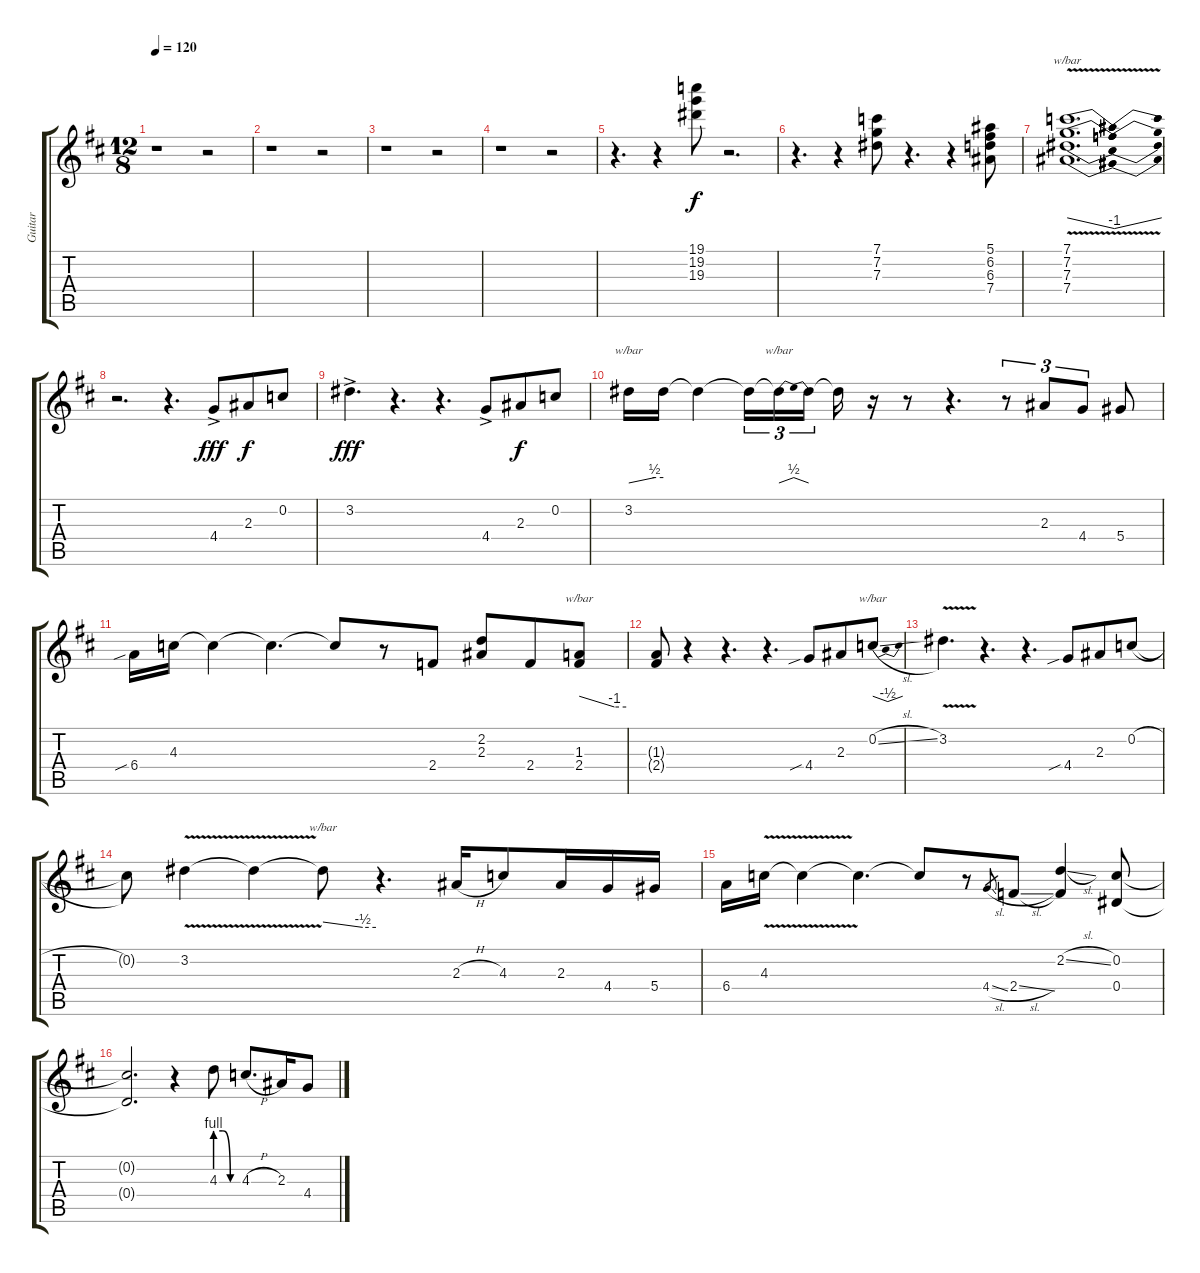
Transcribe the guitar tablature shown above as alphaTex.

\track ("Guitar " "Guitar ") {instrument distortionguitar}
\staff {score tabs}
\tuning (F4 C4 Ab3 Eb3 Bb2 F2) {hide}
\ts (12 8)
\tempo 120
\clef g2
\ks d
r.1{dy f instrument distortionguitar} r.2 |
r.1 r.2 |
r.1 r.2 |
r.1 r.2 |
r.4{d} r.4 (19.1 19.2 19.3).8 r.2{d} |
r.4{d} r.4 (7.1 7.2 7.3).8 r.4{d} r.4 (5.1 6.2 6.3 7.4).8 |
(7.1{v} 7.2 7.3{v} 7.4).1{d tbe (dip default 0 0 30 -4 60 0)} |
r.2{d} r.4{d} 4.4{ac}.8{dy fff} 2.3.8{dy f} 0.2.8 |
3.2{ac}.4{d dy fff} r.4{d} r.4{d} 4.4{ac}.8 2.3.8{dy f} 0.2.8 |
3.2.16{tbe (custom default 0 0 45 2 60 2)} 3.2{t}.16 3.2{t}.4 3.2{t}.16{tu (3 2)} 3.2{t}.16{tu (3 2) tbe (dip default 0 0 30 2 60 0)} 3.2{t}.16{tu (3 2) beam splitsecondary} 3.2{t}.16 r.16 r.8 r.4{d} r.8{tu (3 2)} 2.3.8{tu (3 2)} 4.4.8{tu (3 2)} 5.4.8 |
6.4{sib}.16 4.3.16 4.3{t}.4 4.3{t}.4{d} 4.3{t}.8 r.8 2.4.8 (2.2 2.3).8 2.4.8 (1.3 2.4).8{tbe (custom default 0 0 45 -4 60 -4)} |
(1.3{t} 2.4{t}).8 r.4 r.4{d} r.4{d} 4.4{sib}.8 2.3.8 0.2{sl}.8{tbe (dip default 0 0 30 -2 60 0)} |
3.2{v}.4{d} r.4{d} r.4{d} 4.4{sib}.8 2.3.8 0.2{h}.8 |
0.2{t}.8 3.2{v}.4 3.2{t}.4 3.2{t}.8{tbe (custom default 0 0 45 -2 60 -2)} r.4{d} 2.3{h}.16 4.3.8 2.3.16 4.4.16 5.4.16 |
6.4.16 4.3{v}.16 4.3{t}.4 4.3{t}.4{d} 4.3{t}.8 r.8 4.4{sl}.8{gr} 2.4{sl}.8 (2.2{sl} 2.4{t}).4 (0.2 0.4).8 |
(0.2{t} 0.4{t}).2{d} r.4 4.3{be (custom 0 4 20 4 40 0 60 0)}.8 4.3{h}.8{d} 2.3.16 4.4.8
